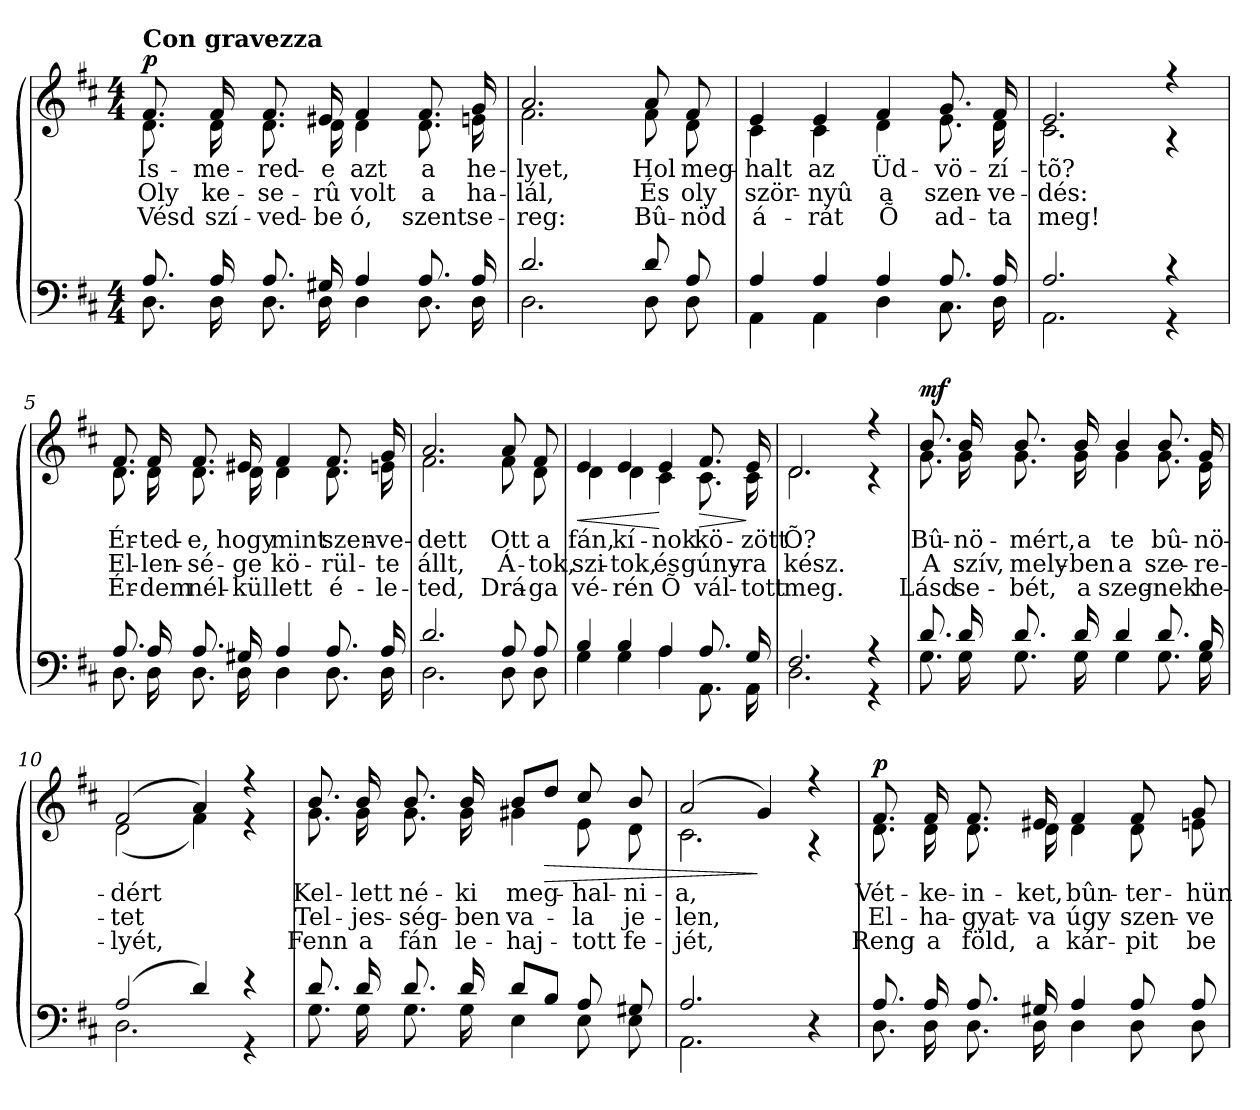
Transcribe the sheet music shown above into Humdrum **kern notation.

**kern	**kern	**text	**text	**text	**dynam
*part2	*part1	*part1	*part1	*part1	*part1
*staff2	*staff1	*staff1	*staff1	*staff1	*staff1
*clefF4	*clefG2	*	*	*	*
*k[f#c#]	*k[f#c#]	*	*	*	*
*b:	*b:	*	*	*	*
*M4/4	*M4/4	*	*	*	*
=1	=1	=1	=1	=1	=1
*^	*^	*	*	*	*
!	!	!LO:TX:a:B:t=Con gravezza	!	!	!	!	!
!	!	!	!	!LO:LY:b	!LO:LY:b	!LO:LY:b	!LO:DY:b
8.A/	8.D\	8.f#/	8.d\	Is-	Oly	Vésd	p
!	!	!	!	!LO:LY:b	!LO:LY:b	!LO:LY:b	!
16A/	16D\	16f#/	16d\	-me-	ke-	szí-	.
!	!	!	!	!LO:LY:b	!LO:LY:b	!LO:LY:b	!
8.A/	8.D\	8.f#/	8.d\	-red-	-se-	-ved-	.
!	!	!	!	!LO:LY:b	!LO:LY:b	!LO:LY:b	!
16G#X/	16D\	16e#X/	16d\	-e	-rû	-be	.
!	!	!	!	!LO:LY:b	!LO:LY:b	!LO:LY:b	!
4A/	4D\	4f#/	4d\	azt	volt	ó,	.
!	!	!	!	!LO:LY:b	!LO:LY:b	!LO:LY:b	!
8.A/	8.D\	8.f#/	8.d\	a	a	szent	.
!	!	!	!	!LO:LY:b	!LO:LY:b	!LO:LY:b	!
16A/	16D\	16g/	16e\	he-	ha-	se-	.
=2	=2	=2	=2	=2	=2	=2	=2
!	!	!	!	!LO:LY:b	!LO:LY:b	!LO:LY:b	!
2.d/	2.D\	2.a/	2.f#\	-lyet,	-lál,	-reg:	.
!	!	!	!	!LO:LY:b	!LO:LY:b	!LO:LY:b	!
8d/	8D\	8a/	8f#\	Hol	És	Bû-	.
!	!	!	!	!LO:LY:b	!LO:LY:b	!LO:LY:b	!
8A/	8D\	8f#/	8d\	meg-	oly	-nöd	.
=3	=3	=3	=3	=3	=3	=3	=3
!	!	!	!	!LO:LY:b	!LO:LY:b	!LO:LY:b	!
4A/	4AA\	4e/	4c#\	-halt	ször-	á-	.
!	!	!	!	!LO:LY:b	!LO:LY:b	!LO:LY:b	!
4A/	4AA\	4e/	4c#\	az	-nyû	-rát	.
!	!	!	!	!LO:LY:b	!LO:LY:b	!LO:LY:b	!
4A/	4D\	4f#/	4d\	Üd-	a	Õ	.
!	!	!	!	!LO:LY:b	!LO:LY:b	!LO:LY:b	!
8.A/	8.C#\	8.g/	8.e\	-vö-	szen-	ad-	.
!	!	!	!	!LO:LY:b	!LO:LY:b	!LO:LY:b	!
16A/	16D\	16f#/	16d\	-zí-	-ve-	-ta	.
=4	=4	=4	=4	=4	=4	=4	=4
!	!	!	!	!LO:LY:b	!LO:LY:b	!LO:LY:b	!
2.A/	2.AA\	2.e/	2.c#\	-tõ?	-dés:	meg!	.
4r	4r	4r	4r	.	.	.	.
!!LO:LB:g=z	!!
=5	=5	=5	=5	=5	=5	=5	=5
!	!	!	!	!LO:LY:b	!LO:LY:b	!LO:LY:b	!
8.A/	8.D\	8.f#/	8.d\	Ér-	El-	Ér-	.
!	!	!	!	!LO:LY:b	!LO:LY:b	!LO:LY:b	!
16A/	16D\	16f#/	16d\	-ted-	-len-	-dem	.
!	!	!	!	!LO:LY:b	!LO:LY:b	!LO:LY:b	!
8.A/	8.D\	8.f#/	8.d\	-e,	-sé-	nél-	.
!	!	!	!	!LO:LY:b	!LO:LY:b	!LO:LY:b	!
16G#X/	16D\	16e#X/	16d\	hogy	-ge	-kül	.
!	!	!	!	!LO:LY:b	!LO:LY:b	!LO:LY:b	!
4A/	4D\	4f#/	4d\	mint	kö-	lett	.
!	!	!	!	!LO:LY:b	!LO:LY:b	!LO:LY:b	!
8.A/	8.D\	8.f#/	8.d\	szen-	-rül-	é-	.
!	!	!	!	!LO:LY:b	!LO:LY:b	!LO:LY:b	!
16A/	16D\	16g/	16e\	-ve-	-te	-le-	.
=6	=6	=6	=6	=6	=6	=6	=6
!	!	!	!	!LO:LY:b	!LO:LY:b	!LO:LY:b	!
2.d/	2.D\	2.a/	2.f#\	-dett	állt,	-ted,	.
!	!	!	!	!LO:LY:b	!LO:LY:b	!LO:LY:b	!
8A/	8D\	8a/	8f#\	Ott	Á-	Drá-	.
!	!	!	!	!LO:LY:b	!LO:LY:b	!LO:LY:b	!
8A/	8D\	8f#/	8d\	a	-tok,	-ga	.
=7	=7	=7	=7	=7	=7	=7	=7
!	!	!	!	!	!	!	!LO:HP:b
!	!	!	!	!LO:LY:b	!LO:LY:b	!LO:LY:b	!
4B/	4G\	4e/	4d\	fán,	szi-	vé-	<
!	!	!	!	!LO:LY:b	!LO:LY:b	!LO:LY:b	!
4B/	4G\	4e/	4d\	kí-	-tok,	-rén	.
!	!	!	!	!LO:LY:b	!LO:LY:b	!LO:LY:b	!
4A/	4A\	4e/	4c#\	-nok	és	Õ	[
!	!	!	!	!	!	!	!LO:HP:b
!	!	!	!	!LO:LY:b	!LO:LY:b	!LO:LY:b	!
8.A/	8.AA\	8.f#/	8.c#\	kö-	gúny-	vál-	>
!	!	!	!	!LO:LY:b	!LO:LY:b	!LO:LY:b	!
16G/	16AA\	16e/	16c#\	-zött	-ra	-tott	]
=8	=8	=8	=8	=8	=8	=8	=8
!	!	!	!	!LO:LY:b	!LO:LY:b	!LO:LY:b	!
2.F#/	2.D\	2.d/	2.d\	Õ?	kész.	meg.	.
4r	4r	4r	4r	.	.	.	.
!!LO:LB:g=z	!!
=9	=9	=9	=9	=9	=9	=9	=9
!	!	!	!	!LO:LY:b	!LO:LY:b	!LO:LY:b	!LO:DY:a
8.d/	8.G\	8.b/	8.g\	Bû-	A	Lásd	mf
!	!	!	!	!LO:LY:b	!LO:LY:b	!LO:LY:b	!
16d/	16G\	16b/	16g\	-nö-	szív,	se-	.
!	!	!	!	!LO:LY:b	!LO:LY:b	!LO:LY:b	!
8.d/	8.G\	8.b/	8.g\	-mért,	mely-	-bét,	.
!	!	!	!	!LO:LY:b	!LO:LY:b	!LO:LY:b	!
16d/	16G\	16b/	16g\	a	-ben	a	.
!	!	!	!	!LO:LY:b	!LO:LY:b	!LO:LY:b	!
4d/	4G\	4b/	4g\	te	a	szeg-	.
!	!	!	!	!LO:LY:b	!LO:LY:b	!LO:LY:b	!
8.d/	8.G\	8.b/	8.g\	bû-	sze-	-nek	.
!	!	!	!	!LO:LY:b	!LO:LY:b	!LO:LY:b	!
16B/	16G\	16g/	16e\	-nö-	-re-	he-	.
=10	=10	=10	=10	=10	=10	=10	=10
!	!	!	!	!LO:LY:b	!LO:LY:b	!LO:LY:b	!
(2A/	2.D\	(2f#/	(<2d\	-dért	-tet	-lyét,	.
4d/)	.	4a/)	4f#\)	.	.	.	.
4r	4r	4r	4r	.	.	.	.
=11	=11	=11	=11	=11	=11	=11	=11
!	!	!	!	!LO:LY:b	!LO:LY:b	!LO:LY:b	!
8.d/	8.G\	8.b/	8.g\	Kel-	Tel-	Fenn	.
!	!	!	!	!LO:LY:b	!LO:LY:b	!LO:LY:b	!
16d/	16G\	16b/	16g\	-lett	-jes-	a	.
!	!	!	!	!LO:LY:b	!LO:LY:b	!LO:LY:b	!
8.d/	8.G\	8.b/	8.g\	né-	-ség-	fán	.
!	!	!	!	!LO:LY:b	!LO:LY:b	!LO:LY:b	!
16d/	16G\	16b/	16g\	-ki	-ben	le-	.
!	!	!	!	!LO:LY:b	!LO:LY:b	!LO:LY:b	!
8d/L	4E\	8b/L	4g#X\	meg-	va-	-haj-	.
!	!	!	!	!	!	!	!LO:HP:b
8B/J	.	8dd/J	.	.	.	.	>
!	!	!	!	!LO:LY:b	!LO:LY:b	!LO:LY:b	!
8A/	8E\	8cc#/	8e\	-hal-	-la	-tott	.
!	!	!	!	!LO:LY:b	!LO:LY:b	!LO:LY:b	!
8G#X/	8E\	8b/	8d\	-ni-	je-	fe-	.
=12	=12	=12	=12	=12	=12	=12	=12
!	!	!	!	!LO:LY:b	!LO:LY:b	!LO:LY:b	!
2.A/	2.AA\	(>2a/	2.c#\	-a,	-len,	-jét,	.
.	.	4g/)	.	.	.	.	]
4r	4ryy	4r	4r	.	.	.	.
!!LO:LB:g=z	!!
=13	=13	=13	=13	=13	=13	=13	=13
!	!	!	!	!LO:LY:b	!LO:LY:b	!LO:LY:b	!LO:DY:a
8.A/	8.D\	8.f#/	8.d\	Vét-	El-	Reng	p
!	!	!	!	!LO:LY:b	!LO:LY:b	!LO:LY:b	!
16A/	16D\	16f#/	16d\	-ke-	-ha-	a	.
!	!	!	!	!LO:LY:b	!LO:LY:b	!LO:LY:b	!
8.A/	8.D\	8.f#/	8.d\	-in-	-gyat-	föld,	.
!	!	!	!	!LO:LY:b	!LO:LY:b	!LO:LY:b	!
16G#X/	16D\	16e#X/	16d\	-ket,	-va	a	.
!	!	!	!	!LO:LY:b	!LO:LY:b	!LO:LY:b	!
4A/	4D\	4f#/	4d\	bûn-	úgy	kár-	.
!	!	!	!	!LO:LY:b	!LO:LY:b	!LO:LY:b	!
8A/	8D\	8f#/	8d\	-ter-	szen-	-pit	.
!	!	!	!	!LO:LY:b	!LO:LY:b	!LO:LY:b	!
8A/	8D\	8g/	8e\	-hün-	-ve-	be-	.
*v	*v	*	*	*	*	*	*
*	*v	*v	*	*	*	*
=	=	=	=	=	=
*-	*-	*-	*-	*-	*-
